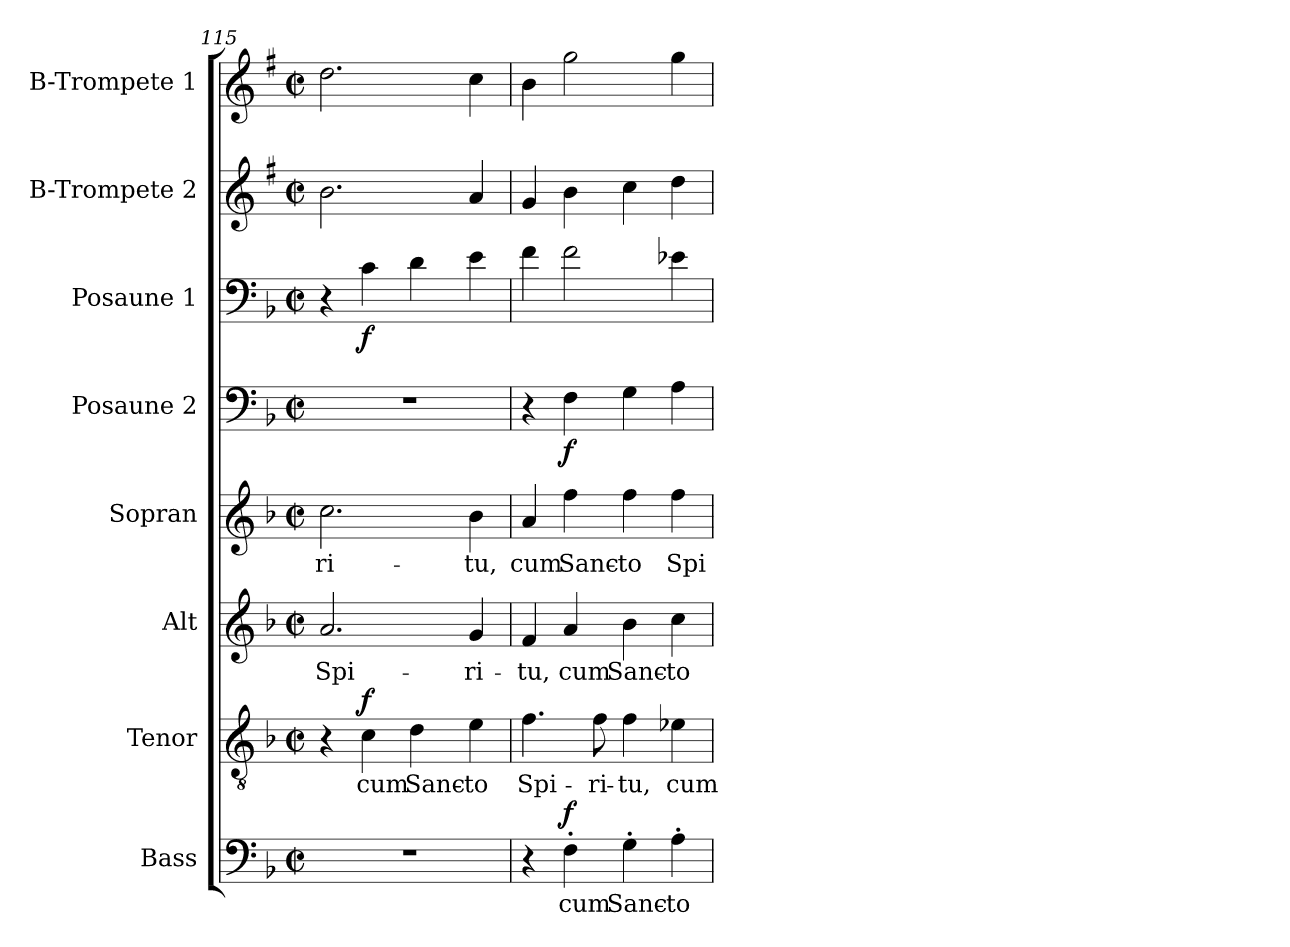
**kern	**text	**dynam	**kern	**text	**dynam	**kern	**text	**kern	**text	**kern	**dynam	**kern	**dynam	**kern	**kern
*part8	*part8	*part8	*part7	*part7	*part7	*part6	*part6	*part5	*part5	*part4	*part4	*part3	*part3	*part2	*part1
*staff8	*staff8	*staff8	*staff7	*staff7	*staff7	*staff6	*staff6	*staff5	*staff5	*staff4	*staff4	*staff3	*staff3	*staff2	*staff1
*I"Bass	*	*	*I"Tenor	*	*	*I"Alt	*	*I"Sopran	*	*I"Posaune 2	*	*I"Posaune 1	*	*I"B-Trompete 2	*I"B-Trompete 1
*I'B.	*	*	*I'T.	*	*	*I'A.	*	*I'S.	*	*I'Pos. 2	*	*I'Pos. 1	*	*I'B Trp. 2	*I'B Trp. 1
*clefF4	*	*	*clefGv2	*	*	*clefG2	*	*clefG2	*	*clefF4	*	*clefF4	*	*clefG2	*clefG2
*	*	*	*	*	*	*	*	*	*	*	*	*	*	*ITrd1c2	*ITrd1c2
*k[b-]	*	*	*k[b-]	*	*	*k[b-]	*	*k[b-]	*	*k[b-]	*	*k[b-]	*	*k[b-]	*k[b-]
*F:	*	*	*F:	*	*	*F:	*	*F:	*	*F:	*	*F:	*	*F:	*F:
*M2/2	*	*	*M2/2	*	*	*M2/2	*	*M2/2	*	*M2/2	*	*M2/2	*	*M2/2	*M2/2
*met(c|)	*	*	*met(c|)	*	*	*met(c|)	*	*met(c|)	*	*met(c|)	*	*met(c|)	*	*met(c|)	*met(c|)
=115	=115	=115	=115	=115	=115	=115	=115	=115	=115	=115	=115	=115	=115	=115	=115
!	!	!	!	!	!	!	!LO:LY:b	!	!LO:LY:b	!	!	!	!	!	!
1r	.	.	4r	.	.	2.a/	Spi-	2.cc\	-ri-	1r	.	4r	.	2.a\	2.cc\
!	!	!	!	!LO:LY:b	!LO:DY:a	!	!	!	!	!	!	!	!LO:DY:b	!	!
.	.	.	4c\	cum	f	.	.	.	.	.	.	4c\	f	.	.
!	!	!	!	!LO:LY:b	!	!	!	!	!	!	!	!	!	!	!
.	.	.	4d\	Sanc-	.	.	.	.	.	.	.	4d\	.	.	.
!	!	!	!	!LO:LY:b	!	!	!LO:LY:b	!	!LO:LY:b	!	!	!	!	!	!
.	.	.	4e\	-to	.	4g/	-ri-	4b-\	-tu,	.	.	4e\	.	4g/	4b-\
!!LO:PB:g=z
=116	=116	=116	=116	=116	=116	=116	=116	=116	=116	=116	=116	=116	=116	=116	=116
!	!	!	!	!LO:LY:b	!	!	!LO:LY:b	!	!LO:LY:b	!	!	!	!	!	!
4r	.	.	4.f\	Spi-	.	4f/	-tu,	4a/	cum	4r	.	4f\	.	4f/	4a\
!	!LO:LY:b	!LO:DY:a	!	!	!	!	!LO:LY:b	!	!LO:LY:b	!	!LO:DY:b	!	!	!	!
4F'>\	cum	f	.	.	.	4a/	cum	4ff\	Sanc-	4F\	f	2f\	.	4a\	2ff\
!	!	!	!	!LO:LY:b	!	!	!	!	!	!	!	!	!	!	!
.	.	.	8f\	-ri-	.	.	.	.	.	.	.	.	.	.	.
!	!LO:LY:b	!	!	!LO:LY:b	!	!	!LO:LY:b	!	!LO:LY:b	!	!	!	!	!	!
4G'>\	Sanc-	.	4f\	-tu,	.	4b-\	Sanc-	4ff\	-to	4G\	.	.	.	4b-\	.
!	!LO:LY:b	!	!	!LO:LY:b	!	!	!LO:LY:b	!	!LO:LY:b	!	!	!	!	!	!
4A'>\	-to	.	4e-X\	cum	.	4cc\	-to	4ff\	Spi-	4A\	.	4e-X\	.	4cc\	4ff\
=	=	=	=	=	=	=	=	=	=	=	=	=	=	=	=
*-	*-	*-	*-	*-	*-	*-	*-	*-	*-	*-	*-	*-	*-	*-	*-
